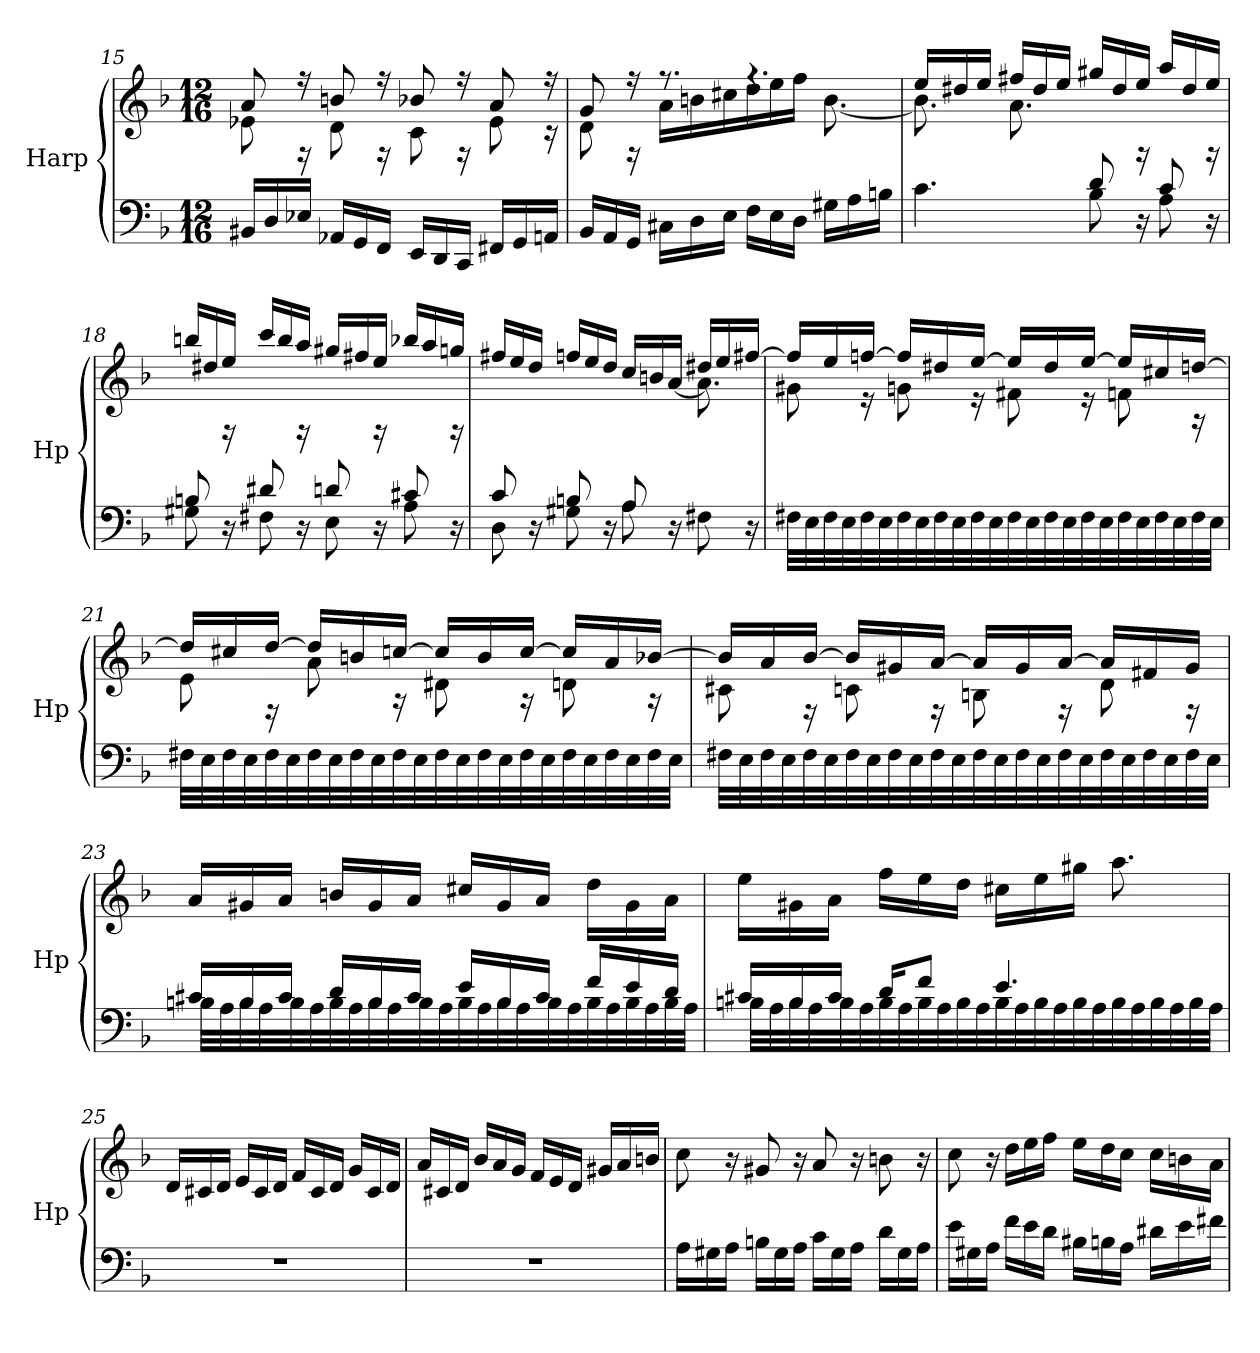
**kern	**kern
*part1	*part1
*staff2	*staff1
*I"Harp	*
*I'Hp	*
*clefF4	*clefG2
*k[b-]	*k[b-]
*M12/16	*M12/16
=15	=15
*	*^
16BB#X/LL	8a/	8e-X\
16D/	.	.
16E-X/JJ	16r	16rF
16AA-X/LL	8bn/	8d\
16GG/	.	.
16FF/JJ	16r	16rF
16EE/LL	8b-X/	8c\
16DD/	.	.
16CC/JJ	16r	16rF
16FF#X/LL	8a/	8e-\
16GG/	.	.
16AAn/JJ	16r	16r
!!LO:LB:g=z	!!
=16	=16	=16
16BB-/LL	8g/	8d\
16AA/	.	.
16GG/JJ	16rff	16rF
16C#X\LL	8.rff	16a\LL
16D\	.	16bn\
16E\JJ	.	16cc#X\
16F\LL	4.rff	16dd\
16E\	.	16ee\
16D\JJ	.	16ff\JJ
16G#X\LL	.	[8.b\
16A\	.	.
16Bn\JJ	.	.
=17	=17	=17
*^	*	*
4.ryy	4.c\	16ee/LL	8.b\]
.	.	16dd#X/	.
.	.	16ee/JJ	.
.	.	16ff#X/LL	8.a\
.	.	16dd#/	.
.	.	16ee/JJ	.
8d/	8B-\	16gg#X/LL	8ryy
.	.	16dd#/	.
16ryy	16r	16ee/JJ	16rF
8c/	8A\	16aa/LL	8ryy
.	.	16dd#/	.
16ryy	16r	16ee/JJ	16rF
!!LO:LB:g=z	!!
=18	=18	=18	=18
8Bn/	8G#X\	16bbn/LL	8ryy
.	.	16dd#X/	.
16ryy	16r	16ee/JJ	16rF
8d#X/	8F#X\	16ccc/LL	8ryy
.	.	16bb/	.
16ryy	16r	16aa/JJ	16rF
8dn/	8E\	16gg#X/LL	8ryy
.	.	16ff#X/	.
16ryy	16r	16ee/JJ	16rF
8c#X/	8A\	16bb-X/LL	8ryy
.	.	16aa/	.
16ryy	16r	16ggn/JJ	16rF
=19	=19	=19	=19
8c/	8D\	16ff#X/LL	8ryy
.	.	16ee/	.
16ryy	16r	16dd/JJ	16rF
8Bn/	8G#X\	16ffn/LL	8ryy
.	.	16ee/	.
16ryy	16r	16dd/JJ	16rF
8A/L	8A\	16cc/LL	8ryy
.	.	16bn/	.
4ryy	16r	16a/JJ	[16a\Jk
.	8F#X\	16dd#X/LL	8.a\]
.	.	16ee/	.
.	16r	[16ff#X/JJ	.
*v	*v	*	*
!!LO:PB:g=z	!!
=20	=20	=20
32F#X\LLL	16ff#/LL]	8g#X\
32E\	.	.
32F#\	16ee/	.
32E\	.	.
32F#\	[16ffn/JJ	16r
32E\	.	.
32F#\	16ff/LL]	8gn\
32E\	.	.
32F#\	16dd#X/	.
32E\	.	.
32F#\	[16ee/JJ	16r
32E\	.	.
32F#\	16ee/LL]	8f#X\
32E\	.	.
32F#\	16dd#/	.
32E\	.	.
32F#\	[16ee/JJ	16r
32E\	.	.
32F#\	16ee/LL]	8fn\
32E\	.	.
32F#\	16cc#X/	.
32E\	.	.
32F#\	[16ddn/JJ	16rA
32E\JJJ	.	.
=21	=21	=21
32F#X\LLL	16dd/LL]	8e\
32E\	.	.
32F#\	16cc#X/	.
32E\	.	.
32F#\	[16dd/JJ	16rF
32E\	.	.
32F#\	16dd/LL]	8a\
32E\	.	.
32F#\	16bn/	.
32E\	.	.
32F#\	[16ccn/JJ	16rA
32E\	.	.
32F#\	16cc/LL]	8d#X\
32E\	.	.
32F#\	16b/	.
32E\	.	.
32F#\	[16cc/JJ	16rA
32E\	.	.
32F#\	16cc/LL]	8dn\
32E\	.	.
32F#\	16a/	.
32E\	.	.
32F#\	[16b-X/JJ	16rA
32E\JJJ	.	.
!!LO:LB:g=z	!!
=22	=22	=22
32F#X\LLL	16b-/LL]	8c#X\
32E\	.	.
32F#\	16a/	.
32E\	.	.
32F#\	[16b-/JJ	16rF
32E\	.	.
32F#\	16b-/LL]	8cn\
32E\	.	.
32F#\	16g#X/	.
32E\	.	.
32F#\	[16a/JJ	16rF
32E\	.	.
32F#\	16a/LL]	8Bn\
32E\	.	.
32F#\	16g#/	.
32E\	.	.
32F#\	[16a/JJ	16rF
32E\	.	.
32F#\	16a/LL]	8d\
32E\	.	.
32F#\	16f#X/	.
32E\	.	.
32F#\	16g#/JJ	16rF
32E\JJJ	.	.
*	*v	*v
!!LO:LB:g=z
=23	=23
*^	*
16c#X/LL	32Bn\LLL	16a/LL
.	32A\	.
16B/	32B\	16g#X/
.	32A\	.
16c#/JJ	32B\	16a/JJ
.	32A\	.
16d/LL	32B\	16bn/LL
.	32A\	.
16B/	32B\	16g#/
.	32A\	.
16c#/JJ	32B\	16a/JJ
.	32A\	.
16e/LL	32B\	16cc#X/LL
.	32A\	.
16B/	32B\	16g#/
.	32A\	.
16c#/JJ	32B\	16a/JJ
.	32A\	.
16f/LL	32B\	16dd\LL
.	32A\	.
16e/	32B\	16g#\
.	32A\	.
16d/JJ	32B\	16a\JJ
.	32A\JJJ	.
!!LO:LB:g=z
=24	=24	=24
16c#X/LL	32Bn\LLL	16ee\LL
.	32A\	.
16B/	32B\	16g#X\
.	32A\	.
16c#/JJ	32B\	16a\JJ
.	32A\	.
16d/KL	32B\	16ff\LL
.	32A\	.
8f/J	32B\	16ee\
.	32A\	.
.	32B\	16dd\JJ
.	32A\	.
4.e/	32B\	16cc#X\LL
.	32A\	.
.	32B\	16ee\
.	32A\	.
.	32B\	16gg#X\JJ
.	32A\	.
.	32B\	8.aa\
.	32A\	.
.	32B\	.
.	32A\	.
.	32B\	.
.	32A\JJJ	.
*v	*v	*
=25	=25
2.r	16d/LL
.	16c#X/
.	16d/JJ
.	16e/LL
.	16c#/
.	16d/JJ
.	16f/LL
.	16c#/
.	16d/JJ
.	16g/LL
.	16c#/
.	16d/JJ
!!LO:LB:g=z
=26	=26
2.r	16a/LL
.	16c#X/
.	16d/JJ
.	16b-/LL
.	16a/
.	16g/JJ
.	16f/LL
.	16e/
.	16d/JJ
.	16g#X/LL
.	16a/
.	16bn/JJ
=27	=27
16A\LL	8cc\
16G#X\	.
16A\JJ	16r
16Bn\LL	8g#X/
16G#\	.
16A\JJ	16r
16c\LL	8a/
16G#\	.
16A\JJ	16r
16d\LL	8bn\
16G#\	.
16A\JJ	16r
=28	=28
16e\LL	8cc\
16G#X\	.
16A\JJ	16r
16f\LL	16dd\LL
16e\	16ee\
16d\JJ	16ff\JJ
16B#X\LL	16ee\LL
16Bn\	16dd\
16A\JJ	16cc\JJ
16d#X\LL	16cc\LL
16e\	16bn\
16f#X\JJ	16a\JJ
=	=
*-	*-
